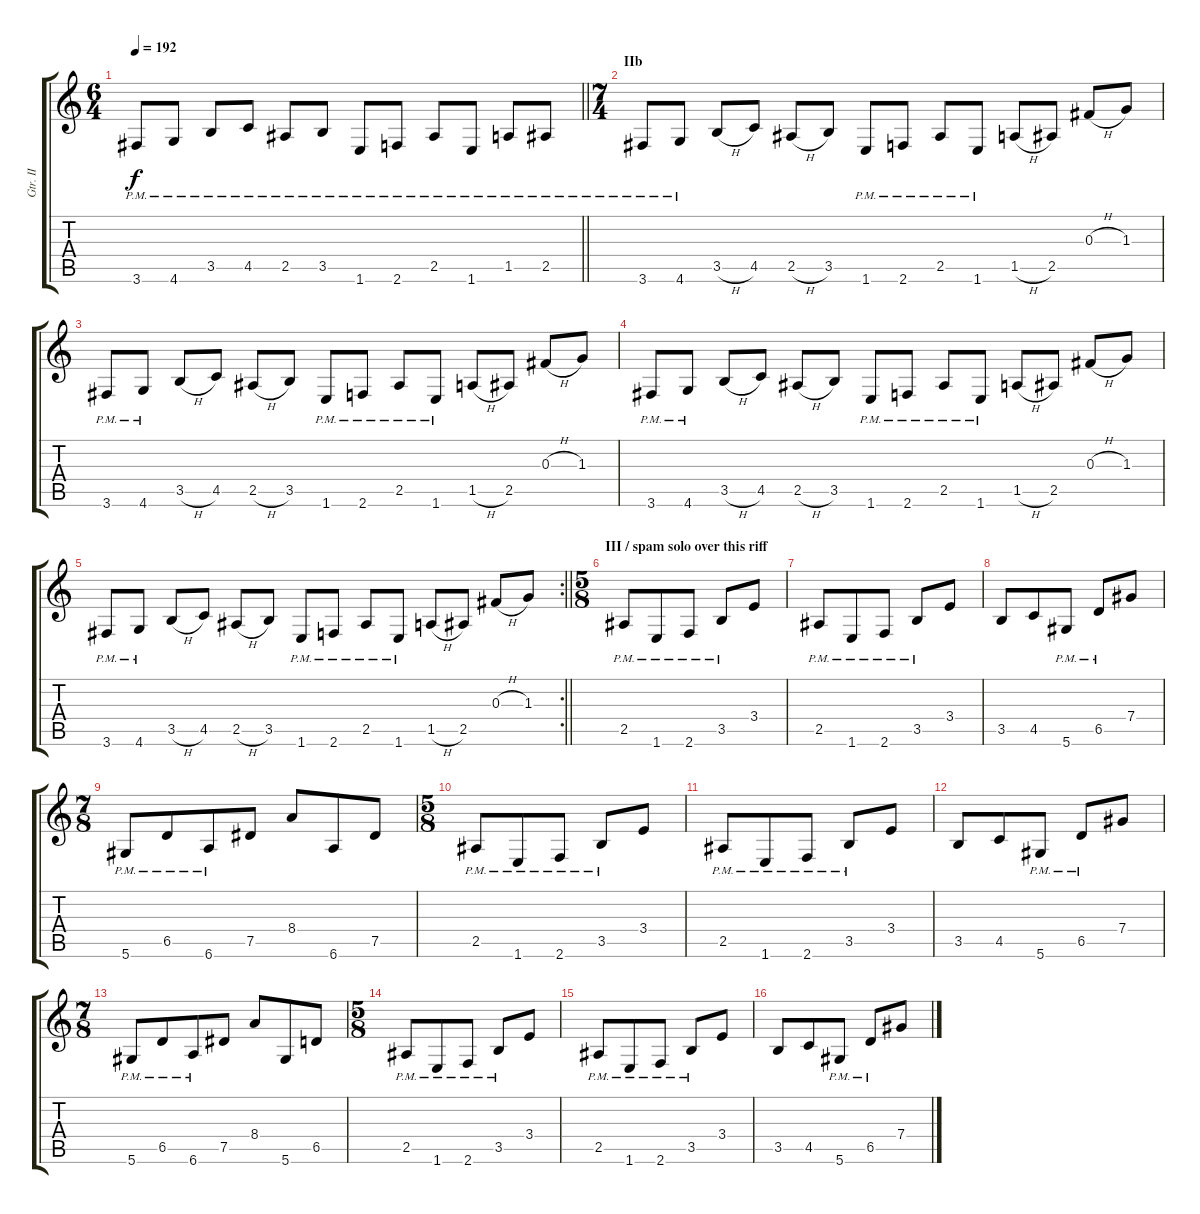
\track ("Gtr. II" "Gtr. II") {instrument overdrivenguitar}
\staff {score tabs}
\tuning (Eb4 Bb3 Gb3 Db3 Ab2 Eb2) {hide}
\ts (6 4)
\tempo 192
\clef g2
\barLineRight lightlight
\ks c
3.6{pm}.8{dy f} 4.6{pm}.8 3.5{pm}.8 4.5{pm}.8 2.5{pm}.8 3.5{pm}.8 1.6{pm}.8 2.6{pm}.8 2.5{pm}.8 1.6{pm}.8 1.5{pm}.8 2.5{pm}.8 |
\ts (7 4)
\section ("" "IIb")
3.6{pm}.8 4.6{pm}.8 3.5{h}.8 4.5.8 2.5{h}.8 3.5.8 1.6{pm}.8 2.6{pm}.8 2.5{pm}.8 1.6{pm}.8 1.5{h}.8 2.5.8 0.3{h}.8 1.3.8 |
3.6{pm}.8 4.6{pm}.8 3.5{h}.8 4.5.8 2.5{h}.8 3.5.8 1.6{pm}.8 2.6{pm}.8 2.5{pm}.8 1.6{pm}.8 1.5{h}.8 2.5.8 0.3{h}.8 1.3.8 |
3.6{pm}.8 4.6{pm}.8 3.5{h}.8 4.5.8 2.5{h}.8 3.5.8 1.6{pm}.8 2.6{pm}.8 2.5{pm}.8 1.6{pm}.8 1.5{h}.8 2.5.8 0.3{h}.8 1.3.8 |
\rc 2
\barLineRight lightlight
3.6{pm}.8 4.6{pm}.8 3.5{h}.8 4.5.8 2.5{h}.8 3.5.8 1.6{pm}.8 2.6{pm}.8 2.5{pm}.8 1.6{pm}.8 1.5{h}.8 2.5.8 0.3{h}.8 1.3.8 |
\ts (5 8)
\section ("" "III / spam solo over this riff")
2.5{pm}.8 1.6{pm}.8 2.6{pm}.8 3.5{pm}.8 3.4.8 |
2.5{pm}.8 1.6{pm}.8 2.6{pm}.8 3.5{pm}.8 3.4.8 |
3.5.8 4.5.8 5.6{pm}.8 6.5{pm}.8 7.4.8 |
\ts (7 8)
5.6{pm}.8 6.5{pm}.8 6.6{pm}.8 7.5.8 8.4.8 6.6.8 7.5.8 |
\ts (5 8)
2.5{pm}.8 1.6{pm}.8 2.6{pm}.8 3.5{pm}.8 3.4.8 |
2.5{pm}.8 1.6{pm}.8 2.6{pm}.8 3.5{pm}.8 3.4.8 |
3.5.8 4.5.8 5.6{pm}.8 6.5{pm}.8 7.4.8 |
\ts (7 8)
5.6{pm}.8 6.5{pm}.8 6.6{pm}.8 7.5.8 8.4.8 5.6.8 6.5.8 |
\ts (5 8)
2.5{pm}.8 1.6{pm}.8 2.6{pm}.8 3.5{pm}.8 3.4.8 |
2.5{pm}.8 1.6{pm}.8 2.6{pm}.8 3.5{pm}.8 3.4.8 |
3.5.8 4.5.8 5.6{pm}.8 6.5{pm}.8 7.4.8
